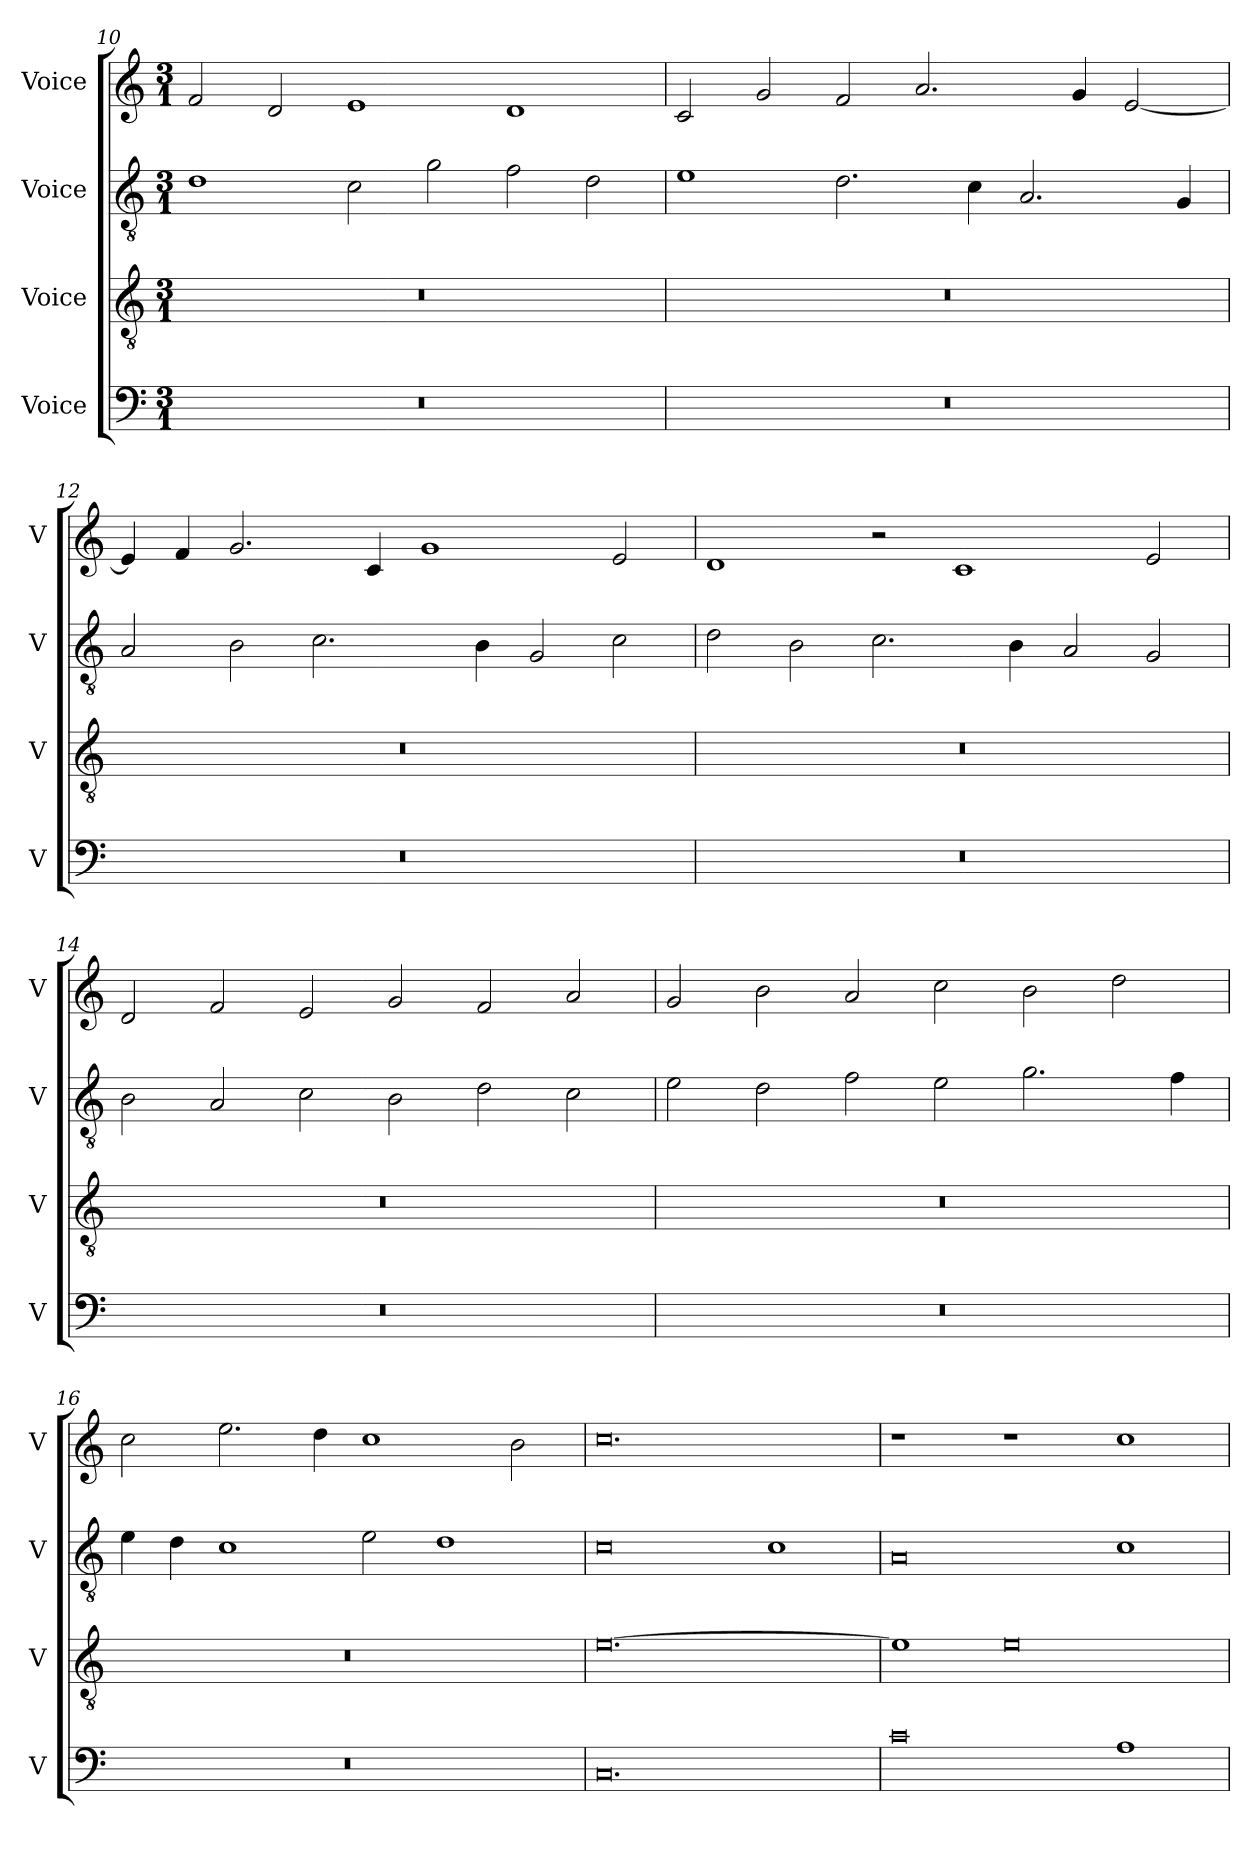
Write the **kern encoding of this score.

**kern	**kern	**kern	**kern
*part4	*part3	*part2	*part1
*staff4	*staff3	*staff2	*staff1
*I"Voice	*I"Voice	*I"Voice	*I"Voice
*I'V	*I'V	*I'V	*I'V
*clefF4	*clefGv2	*clefGv2	*clefG2
*k[]	*k[]	*k[]	*k[]
*M3/1	*M3/1	*M3/1	*M3/1
=10	=10	=10	=10
0.r	0.r	1d	2f/
.	.	.	2d/
.	.	2c\	1e
.	.	2g\	.
.	.	2f\	1d
.	.	2d\	.
!!LO:LB:g=z
=11	=11	=11	=11
0.r	0.r	1e	2c/
.	.	.	2g/
.	.	2.d\	2f/
.	.	.	2.a/
.	.	4c\	.
.	.	2.A/	.
.	.	.	4g/
.	.	.	[2e/
.	.	4G/	.
=12	=12	=12	=12
0.r	0.r	2A/	4e/]
.	.	.	4f/
.	.	2B\	2.g/
.	.	2.c\	.
.	.	.	4c/
.	.	.	1g
.	.	4B\	.
.	.	2G/	.
.	.	2c\	2e/
!!LO:LB:g=z
=13	=13	=13	=13
0.r	0.r	2d\	1d
.	.	2B\	.
.	.	2.c\	2r
.	.	.	1c
.	.	4B\	.
.	.	2A/	.
.	.	2G/	2e/
=14	=14	=14	=14
0.r	0.r	2B\	2d/
.	.	2A/	2f/
.	.	2c\	2e/
.	.	2B\	2g/
.	.	2d\	2f/
.	.	2c\	2a/
!!LO:LB:g=z
=15	=15	=15	=15
0.r	0.r	2e\	2g/
.	.	2d\	2b\
.	.	2f\	2a/
.	.	2e\	2cc\
.	.	2.g\	2b\
.	.	.	2dd\
.	.	4f\	.
=16	=16	=16	=16
0.r	0.r	4e\	2cc\
.	.	4d\	.
.	.	1c	2.ee\
.	.	.	4dd\
.	.	2e\	1cc
.	.	1d	.
.	.	.	2b\
=17	=17	=17	=17
0.C	[0.e	0c	0.cc
.	.	1c	.
!!LO:PB:g=z
=18	=18	=18	=18
0c	1e]	0A	1r
.	0e	.	1r
1A	.	1c	1cc
=	=	=	=
*-	*-	*-	*-
